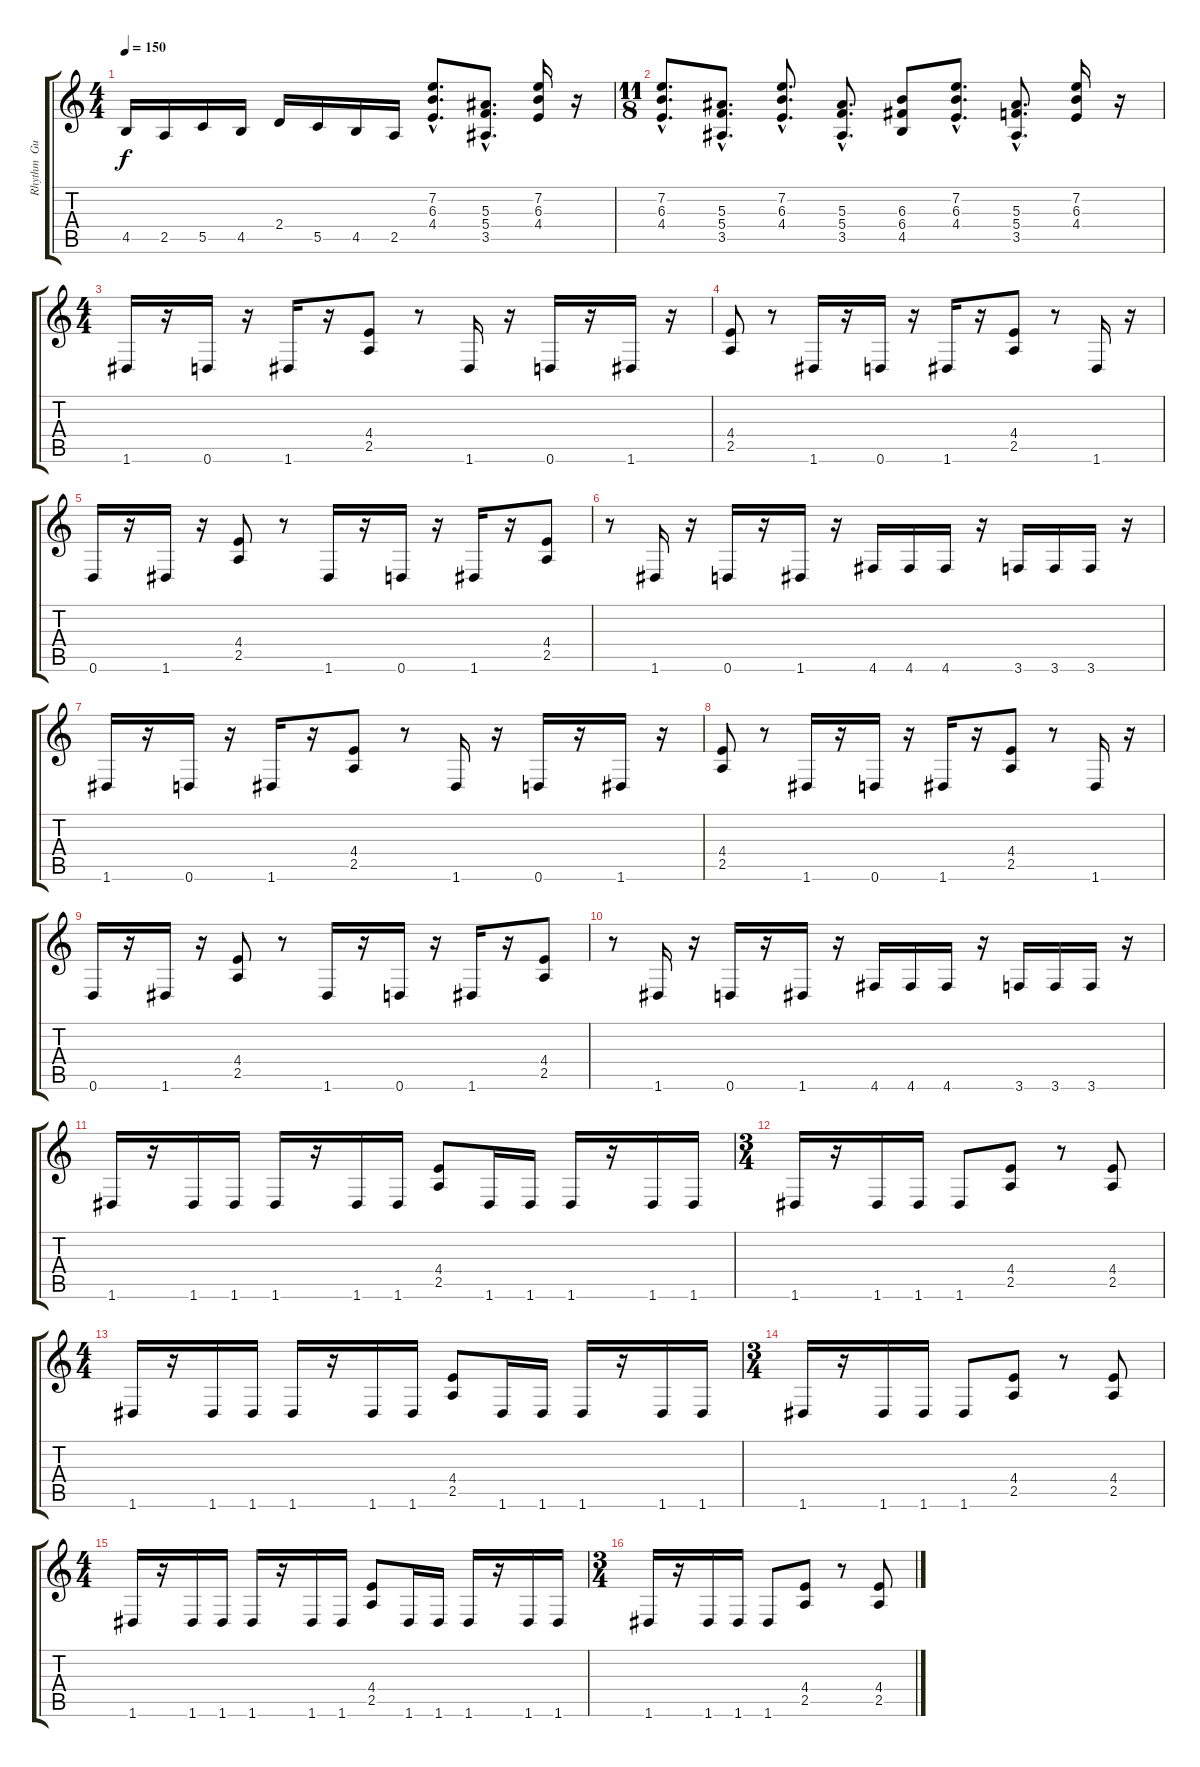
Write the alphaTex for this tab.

\track ("Rhythm  Guitar" "Rhythm  Gu") {instrument overdrivenguitar}
\staff {score tabs}
\tuning (D4 A3 F3 C3 G2 D2) {hide}
\ts (4 4)
\tempo 150
\clef g2
\ks c
4.5.16{dy f} 2.5.16 5.5.16 4.5.16 2.4.16 5.5.16 4.5.16 2.5.16 (7.2{hac} 6.3{hac} 4.4{hac}).8{d} (5.3{hac} 5.4{hac} 3.5{hac}).8{d} (7.2 6.3 4.4).16 r.16 |
\ts (11 8)
(7.2{hac} 6.3{hac} 4.4{hac}).8{d} (5.3{hac} 5.4{hac} 3.5{hac}).8{d} (7.2{hac} 6.3{hac} 4.4{hac}).8{d} (5.3{hac} 5.4{hac} 3.5{hac}).8{d} (6.3 6.4 4.5).8 (7.2{hac} 6.3{hac} 4.4{hac}).8{d} (5.3{hac} 5.4{hac} 3.5{hac}).8{d} (7.2 6.3 4.4).16 r.16 |
\ts (4 4)
1.6.16 r.16 0.6.16 r.16 1.6.16 r.16 (4.4 2.5).8 r.8 1.6.16 r.16 0.6.16 r.16 1.6.16 r.16 |
(4.4 2.5).8 r.8 1.6.16 r.16 0.6.16 r.16 1.6.16 r.16 (4.4 2.5).8 r.8 1.6.16 r.16 |
0.6.16 r.16 1.6.16 r.16 (4.4 2.5).8 r.8 1.6.16 r.16 0.6.16 r.16 1.6.16 r.16 (4.4 2.5).8 |
r.8 1.6.16 r.16 0.6.16 r.16 1.6.16 r.16 4.6.16 4.6.16 4.6.16 r.16 3.6.16 3.6.16 3.6.16 r.16 |
1.6.16 r.16 0.6.16 r.16 1.6.16 r.16 (4.4 2.5).8 r.8 1.6.16 r.16 0.6.16 r.16 1.6.16 r.16 |
(4.4 2.5).8 r.8 1.6.16 r.16 0.6.16 r.16 1.6.16 r.16 (4.4 2.5).8 r.8 1.6.16 r.16 |
0.6.16 r.16 1.6.16 r.16 (4.4 2.5).8 r.8 1.6.16 r.16 0.6.16 r.16 1.6.16 r.16 (4.4 2.5).8 |
r.8 1.6.16 r.16 0.6.16 r.16 1.6.16 r.16 4.6.16 4.6.16 4.6.16 r.16 3.6.16 3.6.16 3.6.16 r.16 |
1.6.16 r.16 1.6.16 1.6.16 1.6.16 r.16 1.6.16 1.6.16 (4.4 2.5).8 1.6.16 1.6.16 1.6.16 r.16 1.6.16 1.6.16 |
\ts (3 4)
1.6.16 r.16 1.6.16 1.6.16 1.6.8 (4.4 2.5).8 r.8 (4.4 2.5).8 |
\ts (4 4)
1.6.16 r.16 1.6.16 1.6.16 1.6.16 r.16 1.6.16 1.6.16 (4.4 2.5).8 1.6.16 1.6.16 1.6.16 r.16 1.6.16 1.6.16 |
\ts (3 4)
1.6.16 r.16 1.6.16 1.6.16 1.6.8 (4.4 2.5).8 r.8 (4.4 2.5).8 |
\ts (4 4)
1.6.16 r.16 1.6.16 1.6.16 1.6.16 r.16 1.6.16 1.6.16 (4.4 2.5).8 1.6.16 1.6.16 1.6.16 r.16 1.6.16 1.6.16 |
\ts (3 4)
1.6.16 r.16 1.6.16 1.6.16 1.6.8 (4.4 2.5).8 r.8 (4.4 2.5).8
